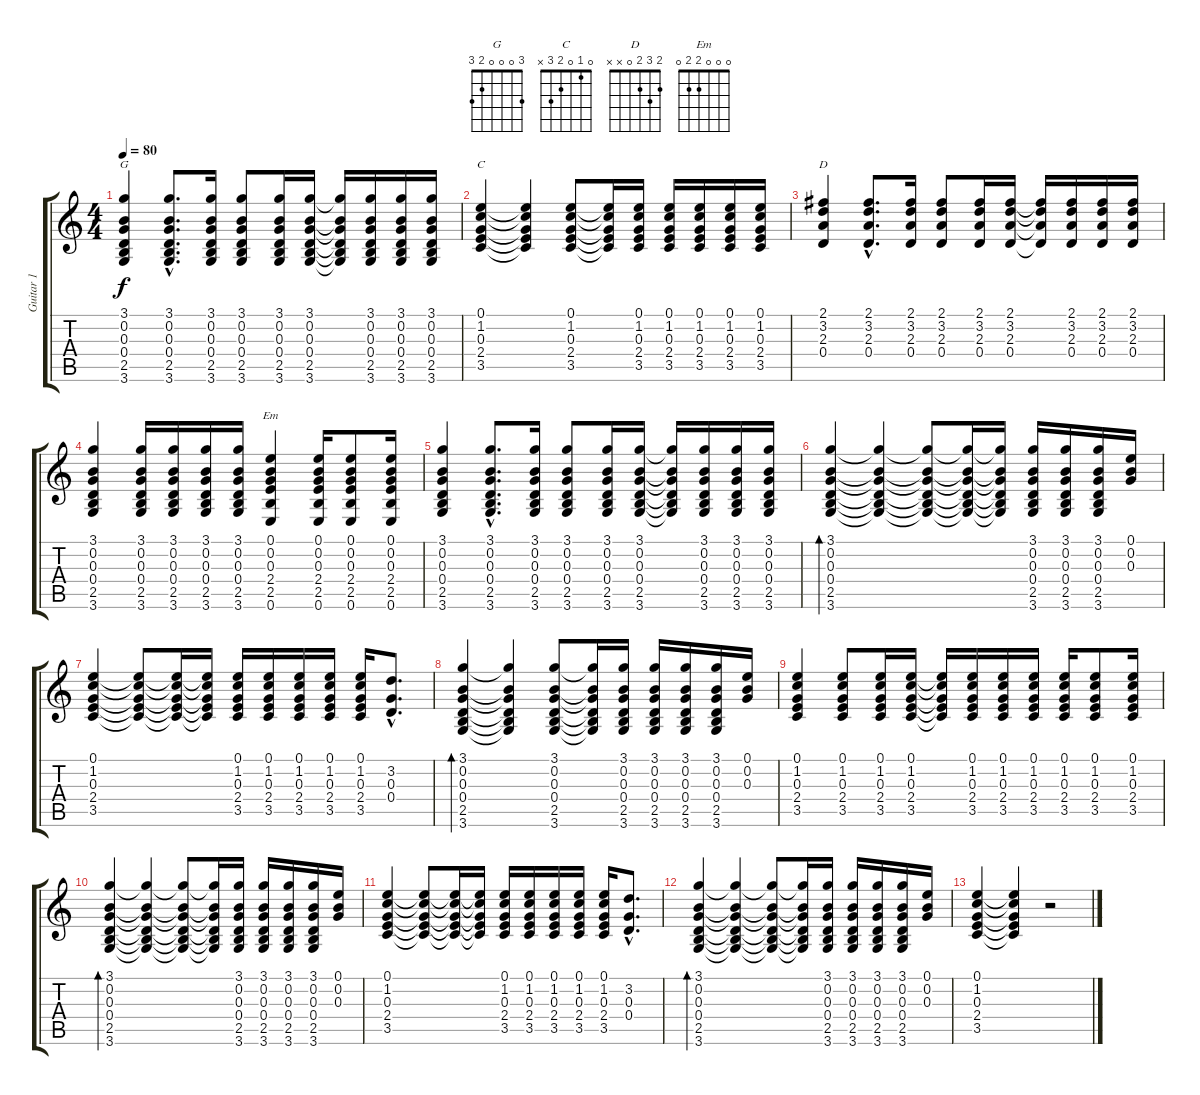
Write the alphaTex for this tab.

\track ("Guitar 1" "Guitar 1") {instrument acousticguitarnylon}
\staff {score tabs}
\tuning (E4 B3 G3 D3 A2 E2) {hide}
\chord ("G" 3 0 0 0 2 3)
\chord ("C" 0 1 0 2 3 x)
\chord ("D" 2 3 2 0 x x)
\chord ("Em" 0 0 0 2 2 0)
\ts (4 4)
\tempo 80
\clef g2
\ks c
(3.1 0.2 0.3 0.4 2.5 3.6).4{ch "G" dy f} (3.1{hac} 0.2{hac} 0.3{hac} 0.4{hac} 2.5{hac} 3.6{hac}).8{d} (3.1 0.2 0.3 0.4 2.5 3.6).16 (3.1 0.2 0.3 0.4 2.5 3.6).8 (3.1 0.2 0.3 0.4 2.5 3.6).16 (3.1 0.2 0.3 0.4 2.5 3.6).16 (3.1{t} 0.2{t} 0.3{t} 0.4{t} 2.5{t} 3.6{t}).16 (3.1 0.2 0.3 0.4 2.5 3.6).16 (3.1 0.2 0.3 0.4 2.5 3.6).16 (3.1 0.2 0.3 0.4 2.5 3.6).16 |
(0.1 1.2 0.3 2.4 3.5).4{ch "C"} (0.1{t} 1.2{t} 0.3{t} 2.4{t} 3.5{t}).4 (0.1 1.2 0.3 2.4 3.5).8 (0.1{t} 1.2{t} 0.3{t} 2.4{t} 3.5{t}).16 (0.1 1.2 0.3 2.4 3.5).16 (0.1 1.2 0.3 2.4 3.5).16 (0.1 1.2 0.3 2.4 3.5).16 (0.1 1.2 0.3 2.4 3.5).16 (0.1 1.2 0.3 2.4 3.5).16 |
(2.1 3.2 2.3 0.4).4{ch "D"} (2.1{hac} 3.2{hac} 2.3{hac} 0.4{hac}).8{d} (2.1 3.2 2.3 0.4).16 (2.1 3.2 2.3 0.4).8 (2.1 3.2 2.3 0.4).16 (2.1 3.2 2.3 0.4).16 (2.1{t} 3.2{t} 2.3{t} 0.4{t}).16 (2.1 3.2 2.3 0.4).16 (2.1 3.2 2.3 0.4).16 (2.1 3.2 2.3 0.4).16 |
(3.1 0.2 0.3 0.4 2.5 3.6).4 (3.1 0.2 0.3 0.4 2.5 3.6).16 (3.1 0.2 0.3 0.4 2.5 3.6).16 (3.1 0.2 0.3 0.4 2.5 3.6).16 (3.1 0.2 0.3 0.4 2.5 3.6).16 (0.1 0.2 0.3 2.4 2.5 0.6).4{ch "Em"} (0.1 0.2 0.3 2.4 2.5 0.6).16 (0.1 0.2 0.3 2.4 2.5 0.6).8 (0.1 0.2 0.3 2.4 2.5 0.6).16 |
(3.1 0.2 0.3 0.4 2.5 3.6).4 (3.1{hac} 0.2{hac} 0.3{hac} 0.4{hac} 2.5{hac} 3.6{hac}).8{d} (3.1 0.2 0.3 0.4 2.5 3.6).16 (3.1 0.2 0.3 0.4 2.5 3.6).8 (3.1 0.2 0.3 0.4 2.5 3.6).16 (3.1 0.2 0.3 0.4 2.5 3.6).16 (3.1{t} 0.2{t} 0.3{t} 0.4{t} 2.5{t} 3.6{t}).16 (3.1 0.2 0.3 0.4 2.5 3.6).16 (3.1 0.2 0.3 0.4 2.5 3.6).16 (3.1 0.2 0.3 0.4 2.5 3.6).16 |
(3.1 0.2 0.3 0.4 2.5 3.6).4{bd 240} (3.1{t} 0.2{t} 0.3{t} 0.4{t} 2.5{t} 3.6{t}).4 (3.1{t} 0.2{t} 0.3{t} 0.4{t} 2.5{t} 3.6{t}).8 (3.1{t} 0.2{t} 0.3{t} 0.4{t} 2.5{t} 3.6{t}).16 (3.1{t} 0.2{t} 0.3{t} 0.4{t} 2.5{t} 3.6{t}).16 (3.1 0.2 0.3 0.4 2.5 3.6).16 (3.1 0.2 0.3 0.4 2.5 3.6).16 (3.1 0.2 0.3 0.4 2.5 3.6).16 (0.1 0.2 0.3).16 |
(0.1 1.2 0.3 2.4 3.5).4 (0.1{t} 1.2{t} 0.3{t} 2.4{t} 3.5{t}).8 (0.1{t} 1.2{t} 0.3{t} 2.4{t} 3.5{t}).16 (0.1{t} 1.2{t} 0.3{t} 2.4{t} 3.5{t}).16 (0.1 1.2 0.3 2.4 3.5).16 (0.1 1.2 0.3 2.4 3.5).16 (0.1 1.2 0.3 2.4 3.5).16 (0.1 1.2 0.3 2.4 3.5).16 (0.1 1.2 0.3 2.4 3.5).16 (3.2{hac} 0.3{hac} 0.4{hac}).8{d} |
(3.1 0.2 0.3 0.4 2.5 3.6).4{bd 240} (3.1{t} 0.2{t} 0.3{t} 0.4{t} 2.5{t} 3.6{t}).4 (3.1 0.2 0.3 0.4 2.5 3.6).8 (3.1{t} 0.2{t} 0.3{t} 0.4{t} 2.5{t} 3.6{t}).16 (3.1 0.2 0.3 0.4 2.5 3.6).16 (3.1 0.2 0.3 0.4 2.5 3.6).16 (3.1 0.2 0.3 0.4 2.5 3.6).16 (3.1 0.2 0.3 0.4 2.5 3.6).16 (0.1 0.2 0.3).16 |
(0.1 1.2 0.3 2.4 3.5).4 (0.1 1.2 0.3 2.4 3.5).8 (0.1 1.2 0.3 2.4 3.5).16 (0.1 1.2 0.3 2.4 3.5).16 (0.1{t} 1.2{t} 0.3{t} 2.4{t} 3.5{t}).16 (0.1 1.2 0.3 2.4 3.5).16 (0.1 1.2 0.3 2.4 3.5).16 (0.1 1.2 0.3 2.4 3.5).16 (0.1 1.2 0.3 2.4 3.5).16 (0.1 1.2 0.3 2.4 3.5).8 (0.1 1.2 0.3 2.4 3.5).16 |
(3.1 0.2 0.3 0.4 2.5 3.6).4{bd 240} (3.1{t} 0.2{t} 0.3{t} 0.4{t} 2.5{t} 3.6{t}).4 (3.1{t} 0.2{t} 0.3{t} 0.4{t} 2.5{t} 3.6{t}).8 (3.1{t} 0.2{t} 0.3{t} 0.4{t} 2.5{t} 3.6{t}).16 (3.1 0.2 0.3 0.4 2.5 3.6).16 (3.1 0.2 0.3 0.4 2.5 3.6).16 (3.1 0.2 0.3 0.4 2.5 3.6).16 (3.1 0.2 0.3 0.4 2.5 3.6).16 (0.1 0.2 0.3).16 |
(0.1 1.2 0.3 2.4 3.5).4 (0.1{t} 1.2{t} 0.3{t} 2.4{t} 3.5{t}).8 (0.1{t} 1.2{t} 0.3{t} 2.4{t} 3.5{t}).16 (0.1{t} 1.2{t} 0.3{t} 2.4{t} 3.5{t}).16 (0.1 1.2 0.3 2.4 3.5).16 (0.1 1.2 0.3 2.4 3.5).16 (0.1 1.2 0.3 2.4 3.5).16 (0.1 1.2 0.3 2.4 3.5).16 (0.1 1.2 0.3 2.4 3.5).16 (3.2{hac} 0.3{hac} 0.4{hac}).8{d} |
(3.1 0.2 0.3 0.4 2.5 3.6).4{bd 240} (3.1{t} 0.2{t} 0.3{t} 0.4{t} 2.5{t} 3.6{t}).4 (3.1{t} 0.2{t} 0.3{t} 0.4{t} 2.5{t} 3.6{t}).8 (3.1{t} 0.2{t} 0.3{t} 0.4{t} 2.5{t} 3.6{t}).16 (3.1 0.2 0.3 0.4 2.5 3.6).16 (3.1 0.2 0.3 0.4 2.5 3.6).16 (3.1 0.2 0.3 0.4 2.5 3.6).16 (3.1 0.2 0.3 0.4 2.5 3.6).16 (0.1 0.2 0.3).16 |
(0.1 1.2 0.3 2.4 3.5).4 (0.1{t} 1.2{t} 0.3{t} 2.4{t} 3.5{t}).4 r.2
